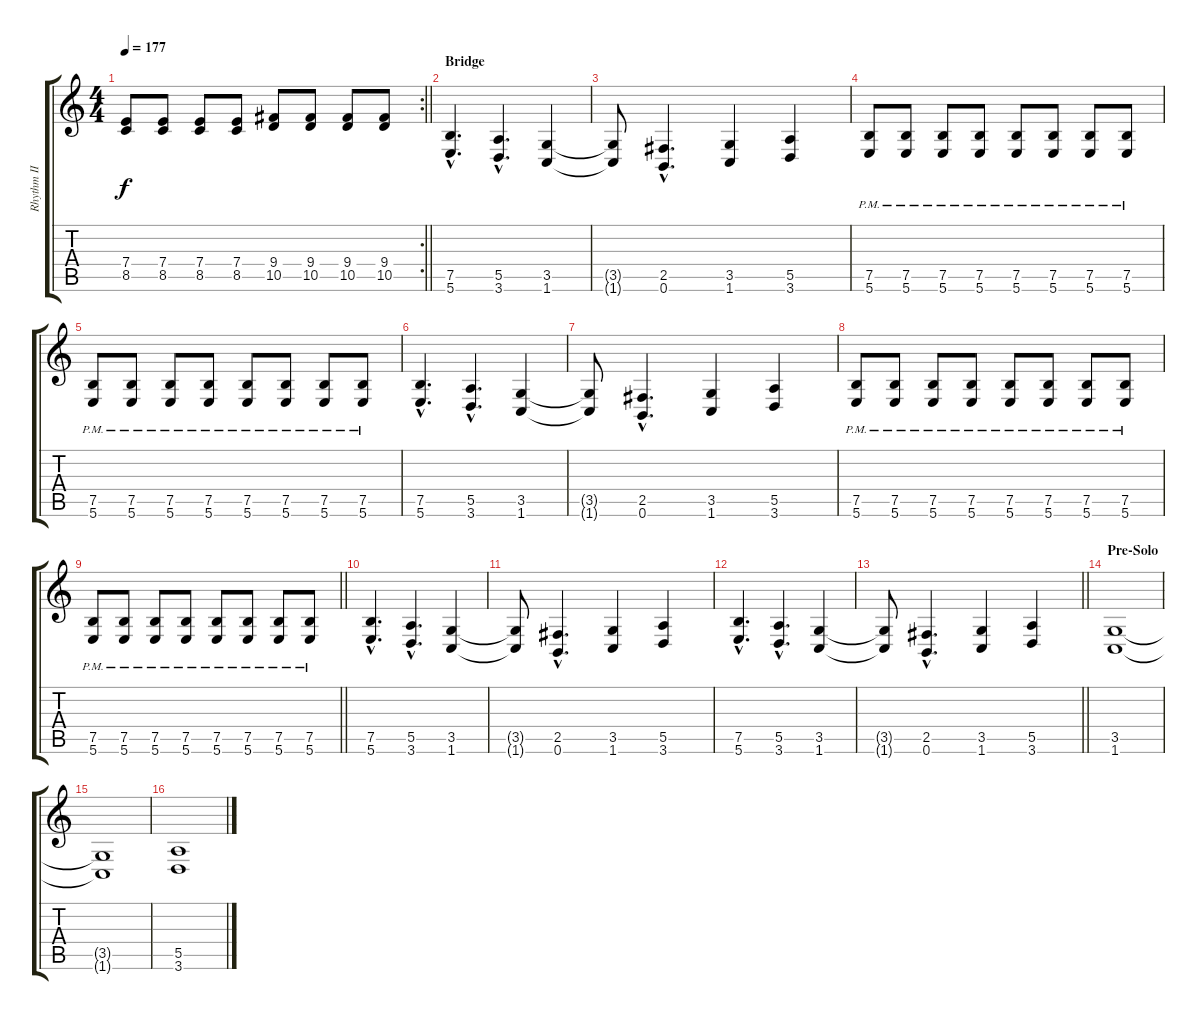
\track ("Rhythm II" "Rhythm II") {instrument distortionguitar}
\staff {score tabs}
\tuning (B3 Gb3 D3 A2 E2 B1) {hide}
\rc 2
\ts (4 4)
\tempo 177
\clef g2
\barLineRight lightlight
\ks c
(7.4 8.5).8{dy f} (7.4 8.5).8 (7.4 8.5).8 (7.4 8.5).8 (9.4 10.5).8 (9.4 10.5).8 (9.4 10.5).8 (9.4 10.5).8 |
\section ("" "Bridge")
(7.5{hac} 5.6{hac}).4{d} (5.5{hac} 3.6{hac}).4{d} (3.5 1.6).4 |
(3.5{t} 1.6{t}).8 (2.5{hac} 0.6{hac}).4{d} (3.5 1.6).4 (5.5 3.6).4 |
(7.5{pm} 5.6{pm}).8 (7.5{pm} 5.6{pm}).8 (7.5{pm} 5.6{pm}).8 (7.5{pm} 5.6{pm}).8 (7.5{pm} 5.6{pm}).8 (7.5{pm} 5.6{pm}).8 (7.5{pm} 5.6{pm}).8 (7.5{pm} 5.6{pm}).8 |
(7.5{pm} 5.6{pm}).8 (7.5{pm} 5.6{pm}).8 (7.5{pm} 5.6{pm}).8 (7.5{pm} 5.6{pm}).8 (7.5{pm} 5.6{pm}).8 (7.5{pm} 5.6{pm}).8 (7.5{pm} 5.6{pm}).8 (7.5{pm} 5.6{pm}).8 |
(7.5{hac} 5.6{hac}).4{d} (5.5{hac} 3.6{hac}).4{d} (3.5 1.6).4 |
(3.5{t} 1.6{t}).8 (2.5{hac} 0.6{hac}).4{d} (3.5 1.6).4 (5.5 3.6).4 |
(7.5{pm} 5.6{pm}).8 (7.5{pm} 5.6{pm}).8 (7.5{pm} 5.6{pm}).8 (7.5{pm} 5.6{pm}).8 (7.5{pm} 5.6{pm}).8 (7.5{pm} 5.6{pm}).8 (7.5{pm} 5.6{pm}).8 (7.5{pm} 5.6{pm}).8 |
\barLineRight lightlight
(7.5{pm} 5.6{pm}).8 (7.5{pm} 5.6{pm}).8 (7.5{pm} 5.6{pm}).8 (7.5{pm} 5.6{pm}).8 (7.5{pm} 5.6{pm}).8 (7.5{pm} 5.6{pm}).8 (7.5{pm} 5.6{pm}).8 (7.5{pm} 5.6{pm}).8 |
\section ("" "")
(7.5{hac} 5.6{hac}).4{d} (5.5{hac} 3.6{hac}).4{d} (3.5 1.6).4 |
(3.5{t} 1.6{t}).8 (2.5{hac} 0.6{hac}).4{d} (3.5 1.6).4 (5.5 3.6).4 |
(7.5{hac} 5.6{hac}).4{d} (5.5{hac} 3.6{hac}).4{d} (3.5 1.6).4 |
\barLineRight lightlight
(3.5{t} 1.6{t}).8 (2.5{hac} 0.6{hac}).4{d} (3.5 1.6).4 (5.5 3.6).4 |
\section ("" "Pre-Solo")
(3.5 1.6).1 |
(3.5{t} 1.6{t}).1 |
(5.5 3.6).1
